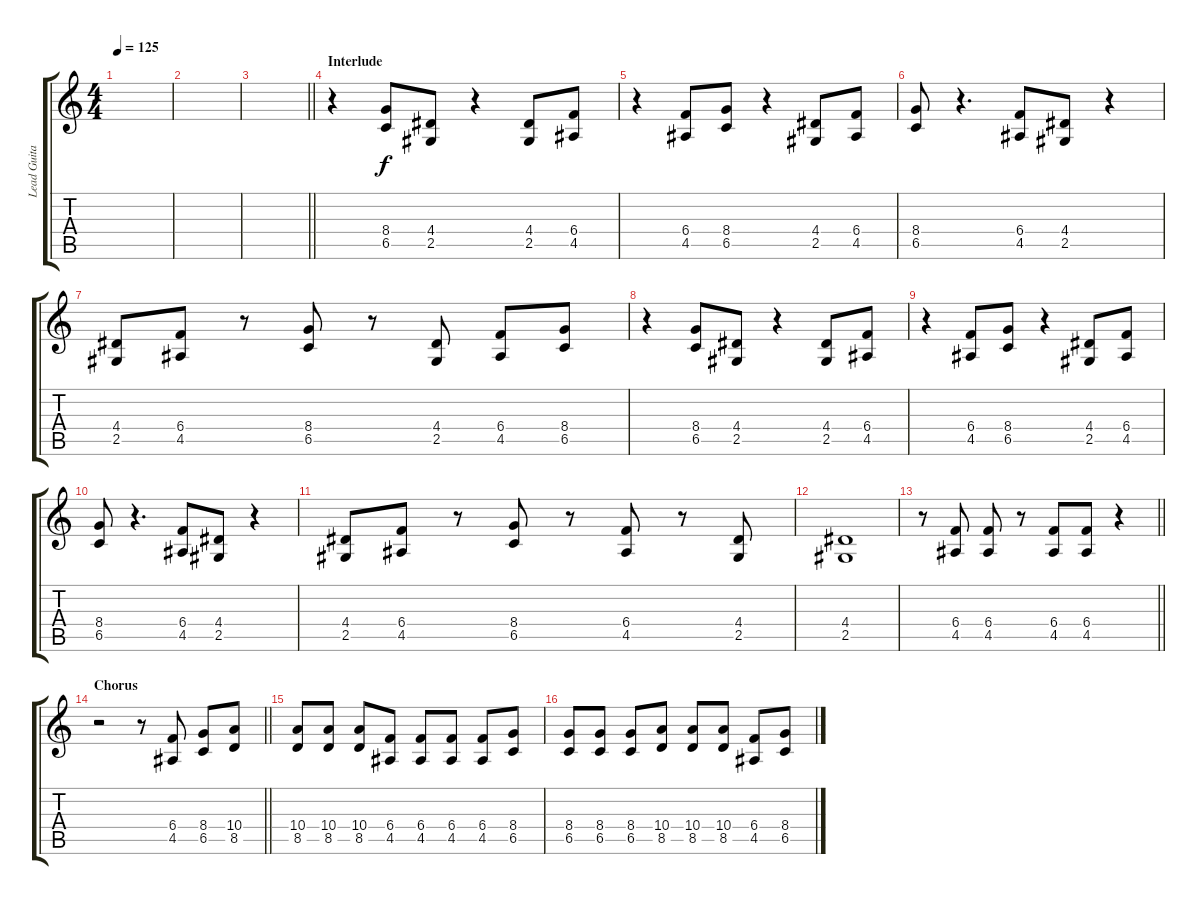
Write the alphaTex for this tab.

\track ("Lead Guitar" "Lead Guita") {instrument distortionguitar}
\staff {score tabs}
\tuning (Db4 Ab3 E3 B2 Gb2 B1) {hide}
\ts (4 4)
\tempo 125
\clef g2
\ks c
|
|
\barLineRight lightlight
|
\section ("" "Interlude")
r.4 (8.4 6.5).8 (4.4 2.5).8 r.4 (4.4 2.5).8 (6.4 4.5).8 |
r.4 (6.4 4.5).8 (8.4 6.5).8 r.4 (4.4 2.5).8 (6.4 4.5).8 |
(8.4 6.5).8 r.4{d} (6.4 4.5).8 (4.4 2.5).8 r.4 |
(4.4 2.5).8 (6.4 4.5).8 r.8 (8.4 6.5).8 r.8 (4.4 2.5).8 (6.4 4.5).8 (8.4 6.5).8 |
r.4 (8.4 6.5).8 (4.4 2.5).8 r.4 (4.4 2.5).8 (6.4 4.5).8 |
r.4 (6.4 4.5).8 (8.4 6.5).8 r.4 (4.4 2.5).8 (6.4 4.5).8 |
(8.4 6.5).8 r.4{d} (6.4 4.5).8 (4.4 2.5).8 r.4 |
(4.4 2.5).8 (6.4 4.5).8 r.8 (8.4 6.5).8 r.8 (6.4 4.5).8 r.8 (4.4 2.5).8 |
(4.4 2.5).1 |
\barLineRight lightlight
r.8 (6.4 4.5).8 (6.4 4.5).8 r.8 (6.4 4.5).8 (6.4 4.5).8 r.4 |
\section ("" "Chorus")
\barLineRight lightlight
r.2 r.8 (6.4 4.5).8 (8.4 6.5).8 (10.4 8.5).8 |
(10.4 8.5).8 (10.4 8.5).8 (10.4 8.5).8 (6.4 4.5).8 (6.4 4.5).8 (6.4 4.5).8 (6.4 4.5).8 (8.4 6.5).8 |
(8.4 6.5).8 (8.4 6.5).8 (8.4 6.5).8 (10.4 8.5).8 (10.4 8.5).8 (10.4 8.5).8 (6.4 4.5).8 (8.4 6.5).8
